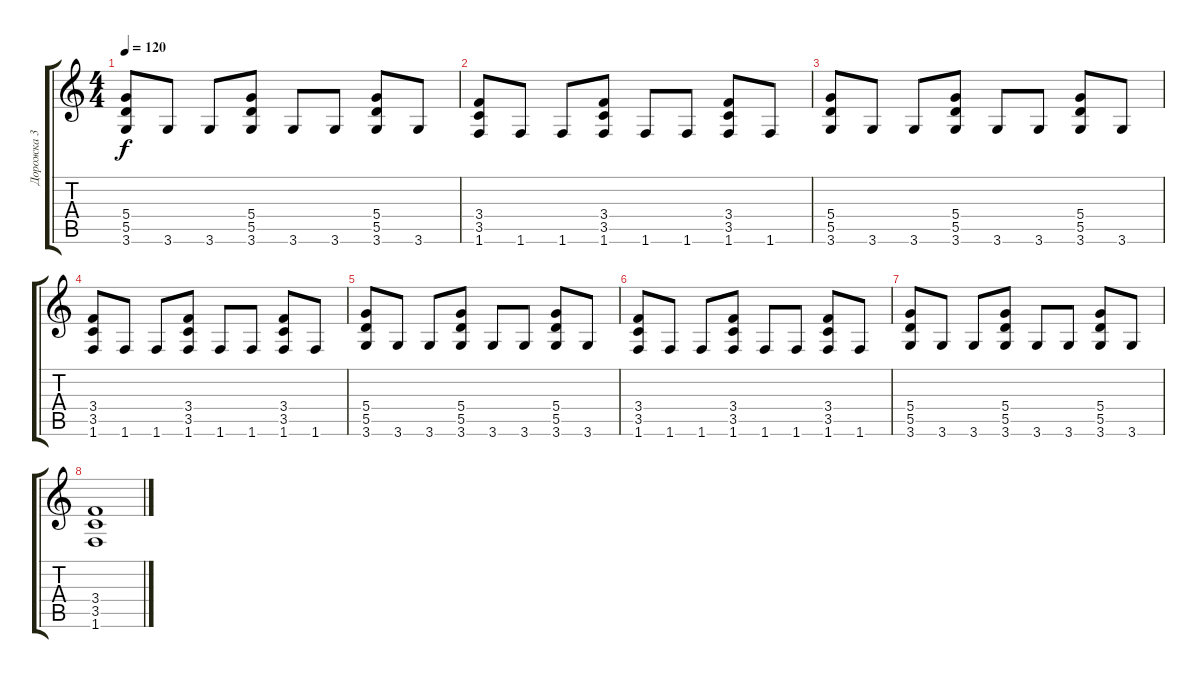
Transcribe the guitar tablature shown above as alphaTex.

\track ("Дорожка 3" "Дорожка 3") {instrument distortionguitar}
\staff {score tabs}
\tuning (E4 B3 G3 D3 A2 E2) {hide}
\ts (4 4)
\tempo 120
\clef g2
\ks c
(5.4 5.5 3.6).8{dy f} 3.6.8 3.6.8 (5.4 5.5 3.6).8 3.6.8 3.6.8 (5.4 5.5 3.6).8 3.6.8 |
(3.4 3.5 1.6).8 1.6.8 1.6.8 (3.4 3.5 1.6).8 1.6.8 1.6.8 (3.4 3.5 1.6).8 1.6.8 |
(5.4 5.5 3.6).8 3.6.8 3.6.8 (5.4 5.5 3.6).8 3.6.8 3.6.8 (5.4 5.5 3.6).8 3.6.8 |
(3.4 3.5 1.6).8 1.6.8 1.6.8 (3.4 3.5 1.6).8 1.6.8 1.6.8 (3.4 3.5 1.6).8 1.6.8 |
(5.4 5.5 3.6).8 3.6.8 3.6.8 (5.4 5.5 3.6).8 3.6.8 3.6.8 (5.4 5.5 3.6).8 3.6.8 |
(3.4 3.5 1.6).8 1.6.8 1.6.8 (3.4 3.5 1.6).8 1.6.8 1.6.8 (3.4 3.5 1.6).8 1.6.8 |
(5.4 5.5 3.6).8 3.6.8 3.6.8 (5.4 5.5 3.6).8 3.6.8 3.6.8 (5.4 5.5 3.6).8 3.6.8 |
(3.4 3.5 1.6).1
